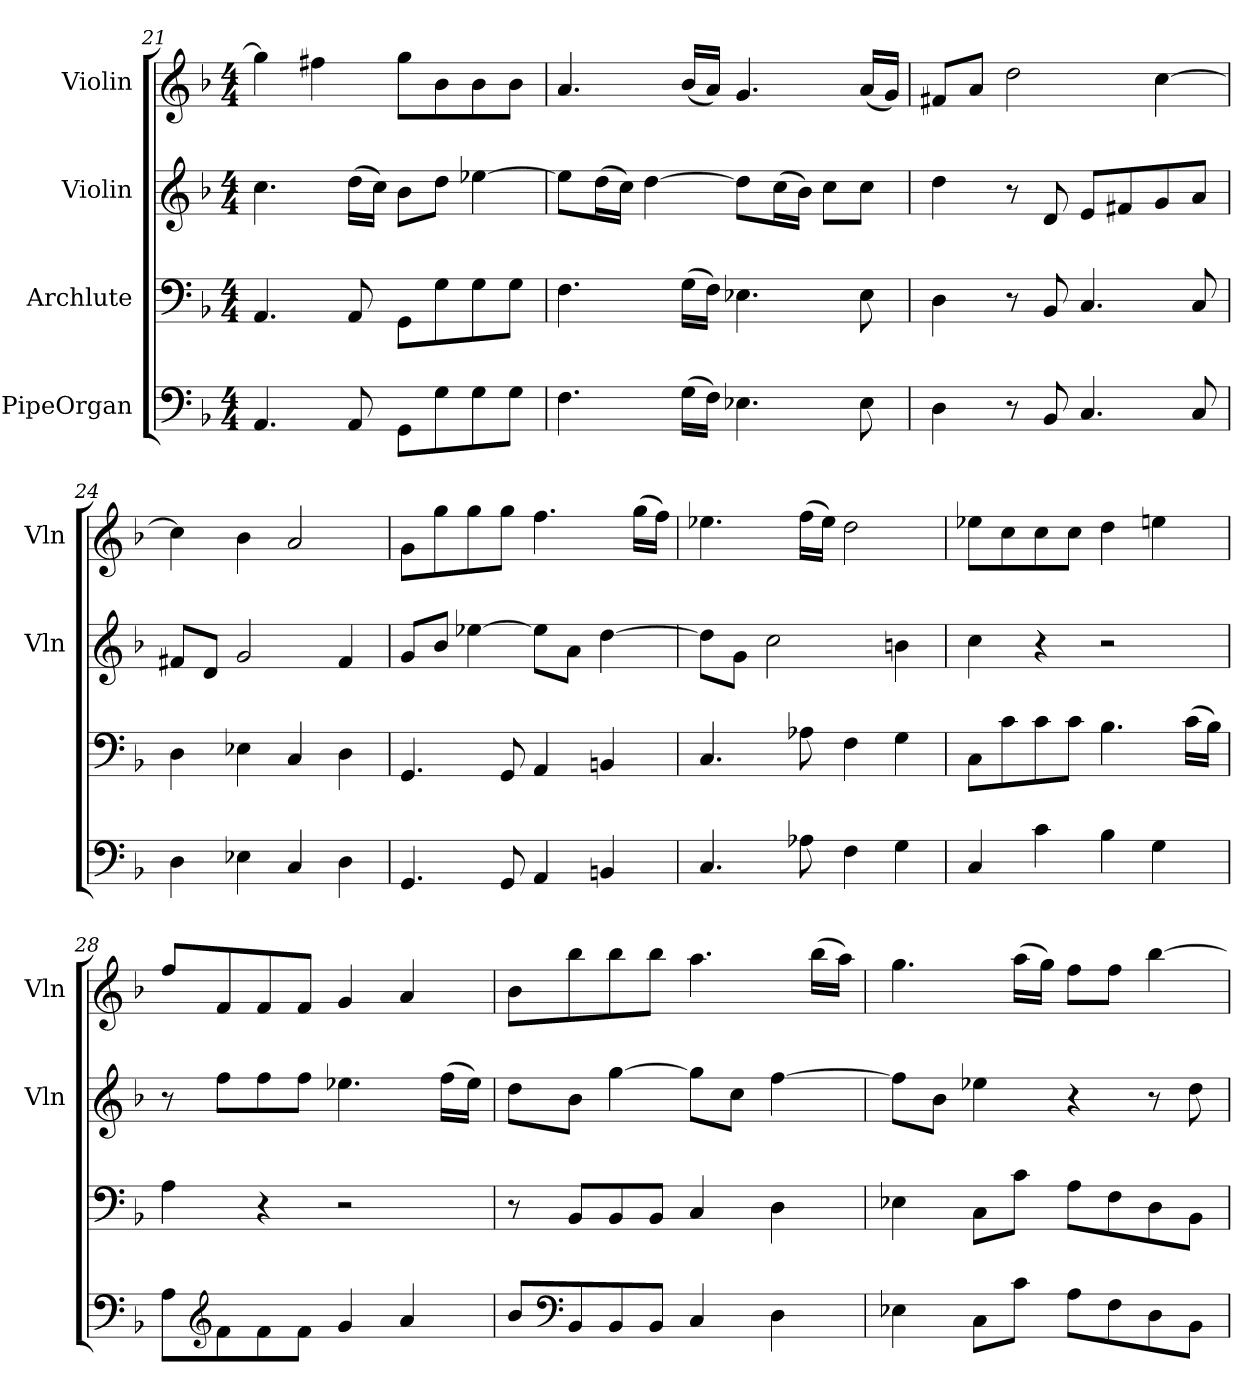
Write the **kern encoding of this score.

**kern	**kern	**kern	**kern
*part4	*part3	*part2	*part1
*staff4	*staff3	*staff2	*staff1
*I"PipeOrgan	*I"Archlute	*I"Violin	*I"Violin
*	*	*I'Vln	*I'Vln
*clefF4	*clefF4	*clefG2	*clefG2
*k[b-]	*k[b-]	*k[b-]	*k[b-]
*M4/4	*M4/4	*M4/4	*M4/4
=21	=21	=21	=21
4.AA/	4.AA/	4.cc\	4gg\]
.	.	.	4ff#X\
8AA/	8AA/	(16dd\LL	.
.	.	16cc\JJ)	.
8GG\L	8GG\L	8b-\L	8gg\L
8G\	8G\	8dd\J	8b-\
8G\	8G\	[4ee-X\	8b-\
8G\J	8G\J	.	8b-\J
=22	=22	=22	=22
4.F\	4.F\	8ee-\L]	4.a/
.	.	(16dd\L	.
.	.	16cc\JJ)	.
.	.	[4dd\	.
(16G\LL	(16G\LL	.	(16b-/LL
16F\JJ)	16F\JJ)	.	16a/JJ)
4.E-X\	4.E-X\	8dd\L]	4.g/
.	.	(16cc\L	.
.	.	16b-\JJ)	.
.	.	8cc\L	.
8E-\	8E-\	8cc\J	(16a/LL
.	.	.	16g/JJ)
=23	=23	=23	=23
4D\	4D\	4dd\	8f#X/L
.	.	.	8a/J
8r	8r	8r	2dd\
8BB-/	8BB-/	8d/	.
4.C/	4.C/	8e/L	.
.	.	8f#X/	.
.	.	8g/	[4cc\
8C/	8C/	8a/J	.
=24	=24	=24	=24
4D\	4D\	8f#X/L	4cc\]
.	.	8d/J	.
4E-X\	4E-X\	2g/	4b-\
4C/	4C/	.	2a/
4D\	4D\	4f#/	.
=25	=25	=25	=25
4.GG/	4.GG/	8g/L	8g\L
.	.	8b-/J	8gg\
.	.	[4ee-X\	8gg\
8GG/	8GG/	.	8gg\J
4AA/	4AA/	8ee-\L]	4.ff\
.	.	8a\J	.
4BBn/	4BBn/	[4dd\	.
.	.	.	(16gg\LL
.	.	.	16ff\JJ)
=26	=26	=26	=26
4.C/	4.C/	8dd\L]	4.ee-X\
.	.	8g\J	.
.	.	2cc\	.
8A-X\	8A-X\	.	(16ff\LL
.	.	.	16ee-\JJ)
4F\	4F\	.	2dd\
4G\	4G\	4bn\	.
=27	=27	=27	=27
4C/	8C\L	4cc\	8ee-X\L
.	8c\	.	8cc\
4c\	8c\	4r	8cc\
.	8c\J	.	8cc\J
4B-\	4.B-\	2r	4dd\
4G\	.	.	4een\
.	(16c\LL	.	.
.	16B-\JJ)	.	.
=28	=28	=28	=28
8A\L	4A\	8r	8ff/L
*clefG2	*	*	*
8f\	.	8ff\L	8f/
8f\	4r	8ff\	8f/
8f\J	.	8ff\J	8f/J
4g/	2r	4.ee-X\	4g/
4a/	.	.	4a/
.	.	(16ff\LL	.
.	.	16ee-\JJ)	.
=29	=29	=29	=29
8b-/L	8r	8dd\L	8b-\L
*clefF4	*	*	*
8BB-/	8BB-/L	8b-\J	8bb-\
8BB-/	8BB-/	[4gg\	8bb-\
8BB-/J	8BB-/J	.	8bb-\J
4C/	4C/	8gg\L]	4.aa\
.	.	8cc\J	.
4D\	4D\	[4ff\	.
.	.	.	(16bb-\LL
.	.	.	16aa\JJ)
=30	=30	=30	=30
4E-X\	4E-X\	8ff\L]	4.gg\
.	.	8b-\J	.
8C\L	8C\L	4ee-X\	.
8c\J	8c\J	.	(16aa\LL
.	.	.	16gg\JJ)
8A\L	8A\L	4r	8ff\L
8F\	8F\	.	8ff\J
8D\	8D\	8r	[4bb-\
8BB-\J	8BB-\J	8dd\	.
=	=	=	=
*-	*-	*-	*-
